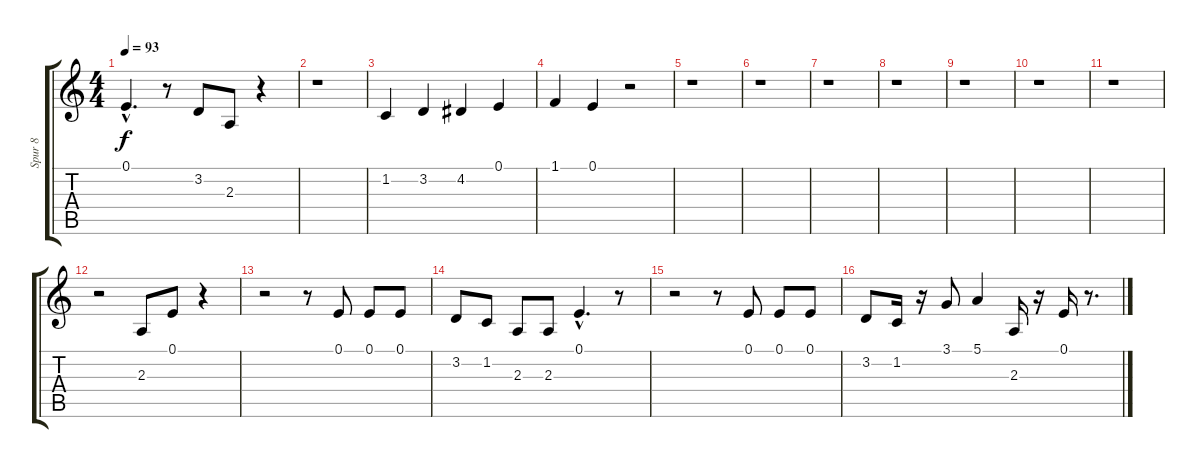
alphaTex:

\track ("Spur 8" "Spur 8") {instrument tenorsax}
\staff {score tabs}
\tuning (E4 B3 G3 D3 A2 E2) {hide}
\ts (4 4)
\tempo 93
\clef g2
\ks c
0.1{hac t}.4{d dy f} r.8 3.2.8 2.3.8 r.4 |
r.1 |
1.2.4 3.2.4 4.2.4 0.1.4 |
1.1.4 0.1.4 r.2 |
r.1 |
r.1 |
r.1 |
r.1 |
r.1 |
r.1 |
r.1 |
r.2 2.3.8{volume 12} 0.1.8 r.4 |
r.2 r.8 0.1.8 0.1.8 0.1.8 |
3.2.8 1.2.8 2.3.8 2.3.8 0.1{hac}.4{d} r.8 |
r.2 r.8 0.1.8 0.1.8 0.1.8{volume 12} |
3.2.8 1.2.16 r.16 3.1.8 5.1.4 2.3.16 r.16 0.1.16 r.8{d}
